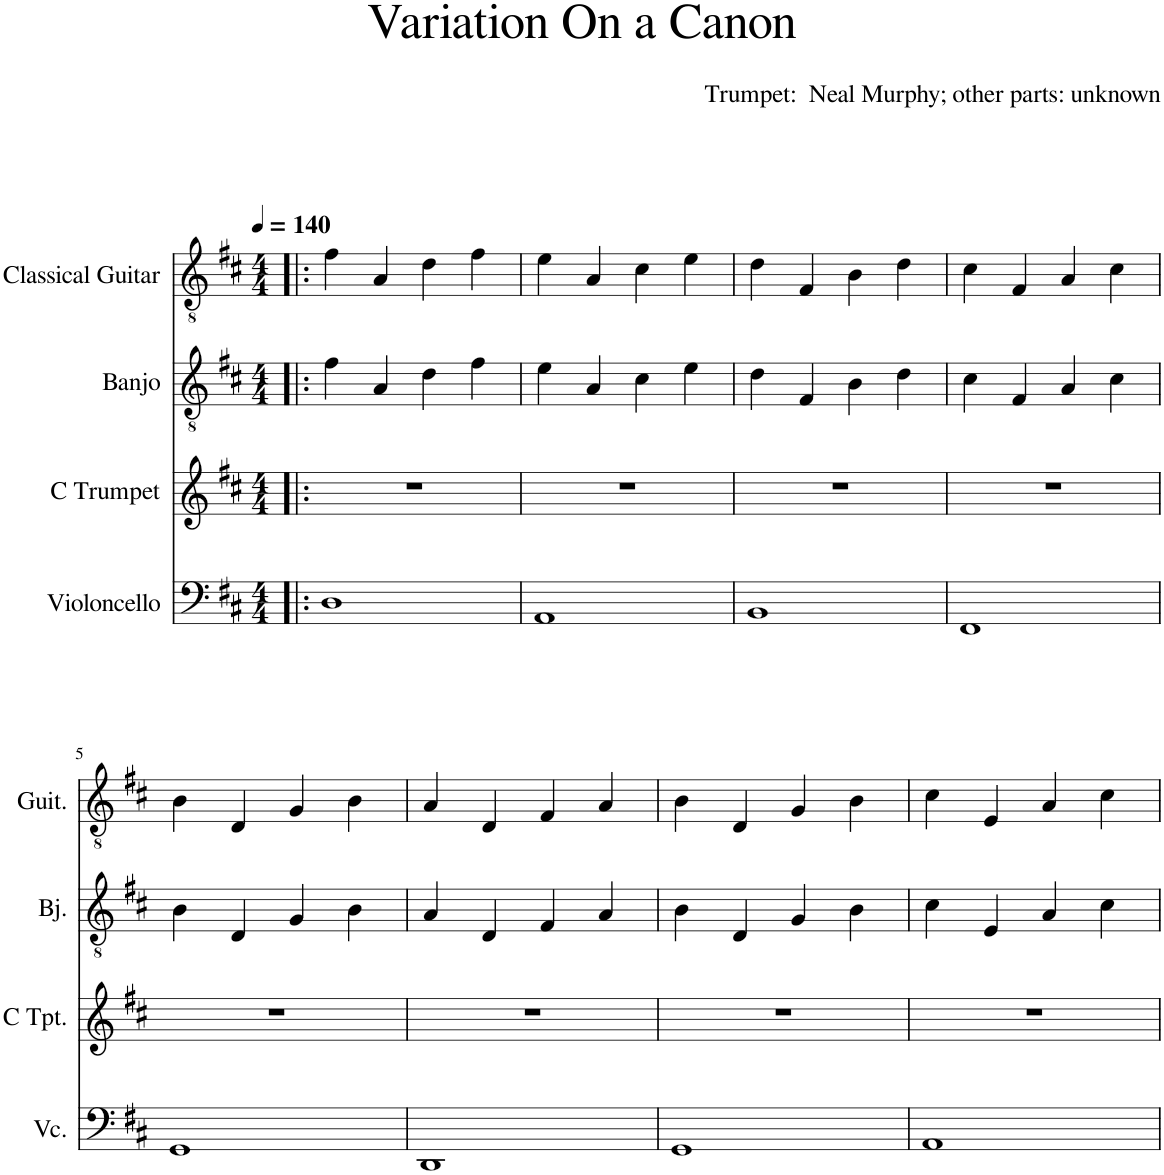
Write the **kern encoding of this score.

**kern	**kern	**kern	**kern
*part4	*part3	*part2	*part1
*staff4	*staff3	*staff2	*staff1
*I"Violoncello	*I"C Trumpet	*I"Banjo	*I"Classical Guitar
*I'Vc.	*I'C Tpt.	*I'Bj.	*I'Guit.
*clefF4	*clefG2	*clefGv2	*clefGv2
*	*	*Trd7c12	*
*k[f#c#]	*k[f#c#]	*k[f#c#]	*k[f#c#]
*M4/4	*M4/4	*M4/4	*M4/4
*MM140	*MM140	*MM140	*MM140
=1!|:	=1!|:	=1!|:	=1!|:
1D	1r	4f#\	4f#\
.	.	4A/	4A/
.	.	4d\	4d\
.	.	4f#\	4f#\
=2	=2	=2	=2
1AA	1r	4e\	4e\
.	.	4A/	4A/
.	.	4c#\	4c#\
.	.	4e\	4e\
=3	=3	=3	=3
1BB	1r	4d\	4d\
.	.	4F#/	4F#/
.	.	4B\	4B\
.	.	4d\	4d\
=4	=4	=4	=4
1FF#	1r	4c#\	4c#\
.	.	4F#/	4F#/
.	.	4A/	4A/
.	.	4c#\	4c#\
!!LO:LB:g=z
=5	=5	=5	=5
1GG	1r	4B\	4B\
.	.	4D/	4D/
.	.	4G/	4G/
.	.	4B\	4B\
=6	=6	=6	=6
1DD	1r	4A/	4A/
.	.	4D/	4D/
.	.	4F#/	4F#/
.	.	4A/	4A/
=7	=7	=7	=7
1GG	1r	4B\	4B\
.	.	4D/	4D/
.	.	4G/	4G/
.	.	4B\	4B\
=8	=8	=8	=8
1AA	1r	4c#\	4c#\
.	.	4E/	4E/
.	.	4A/	4A/
.	.	4c#\	4c#\
=	=	=	=
*-	*-	*-	*-
